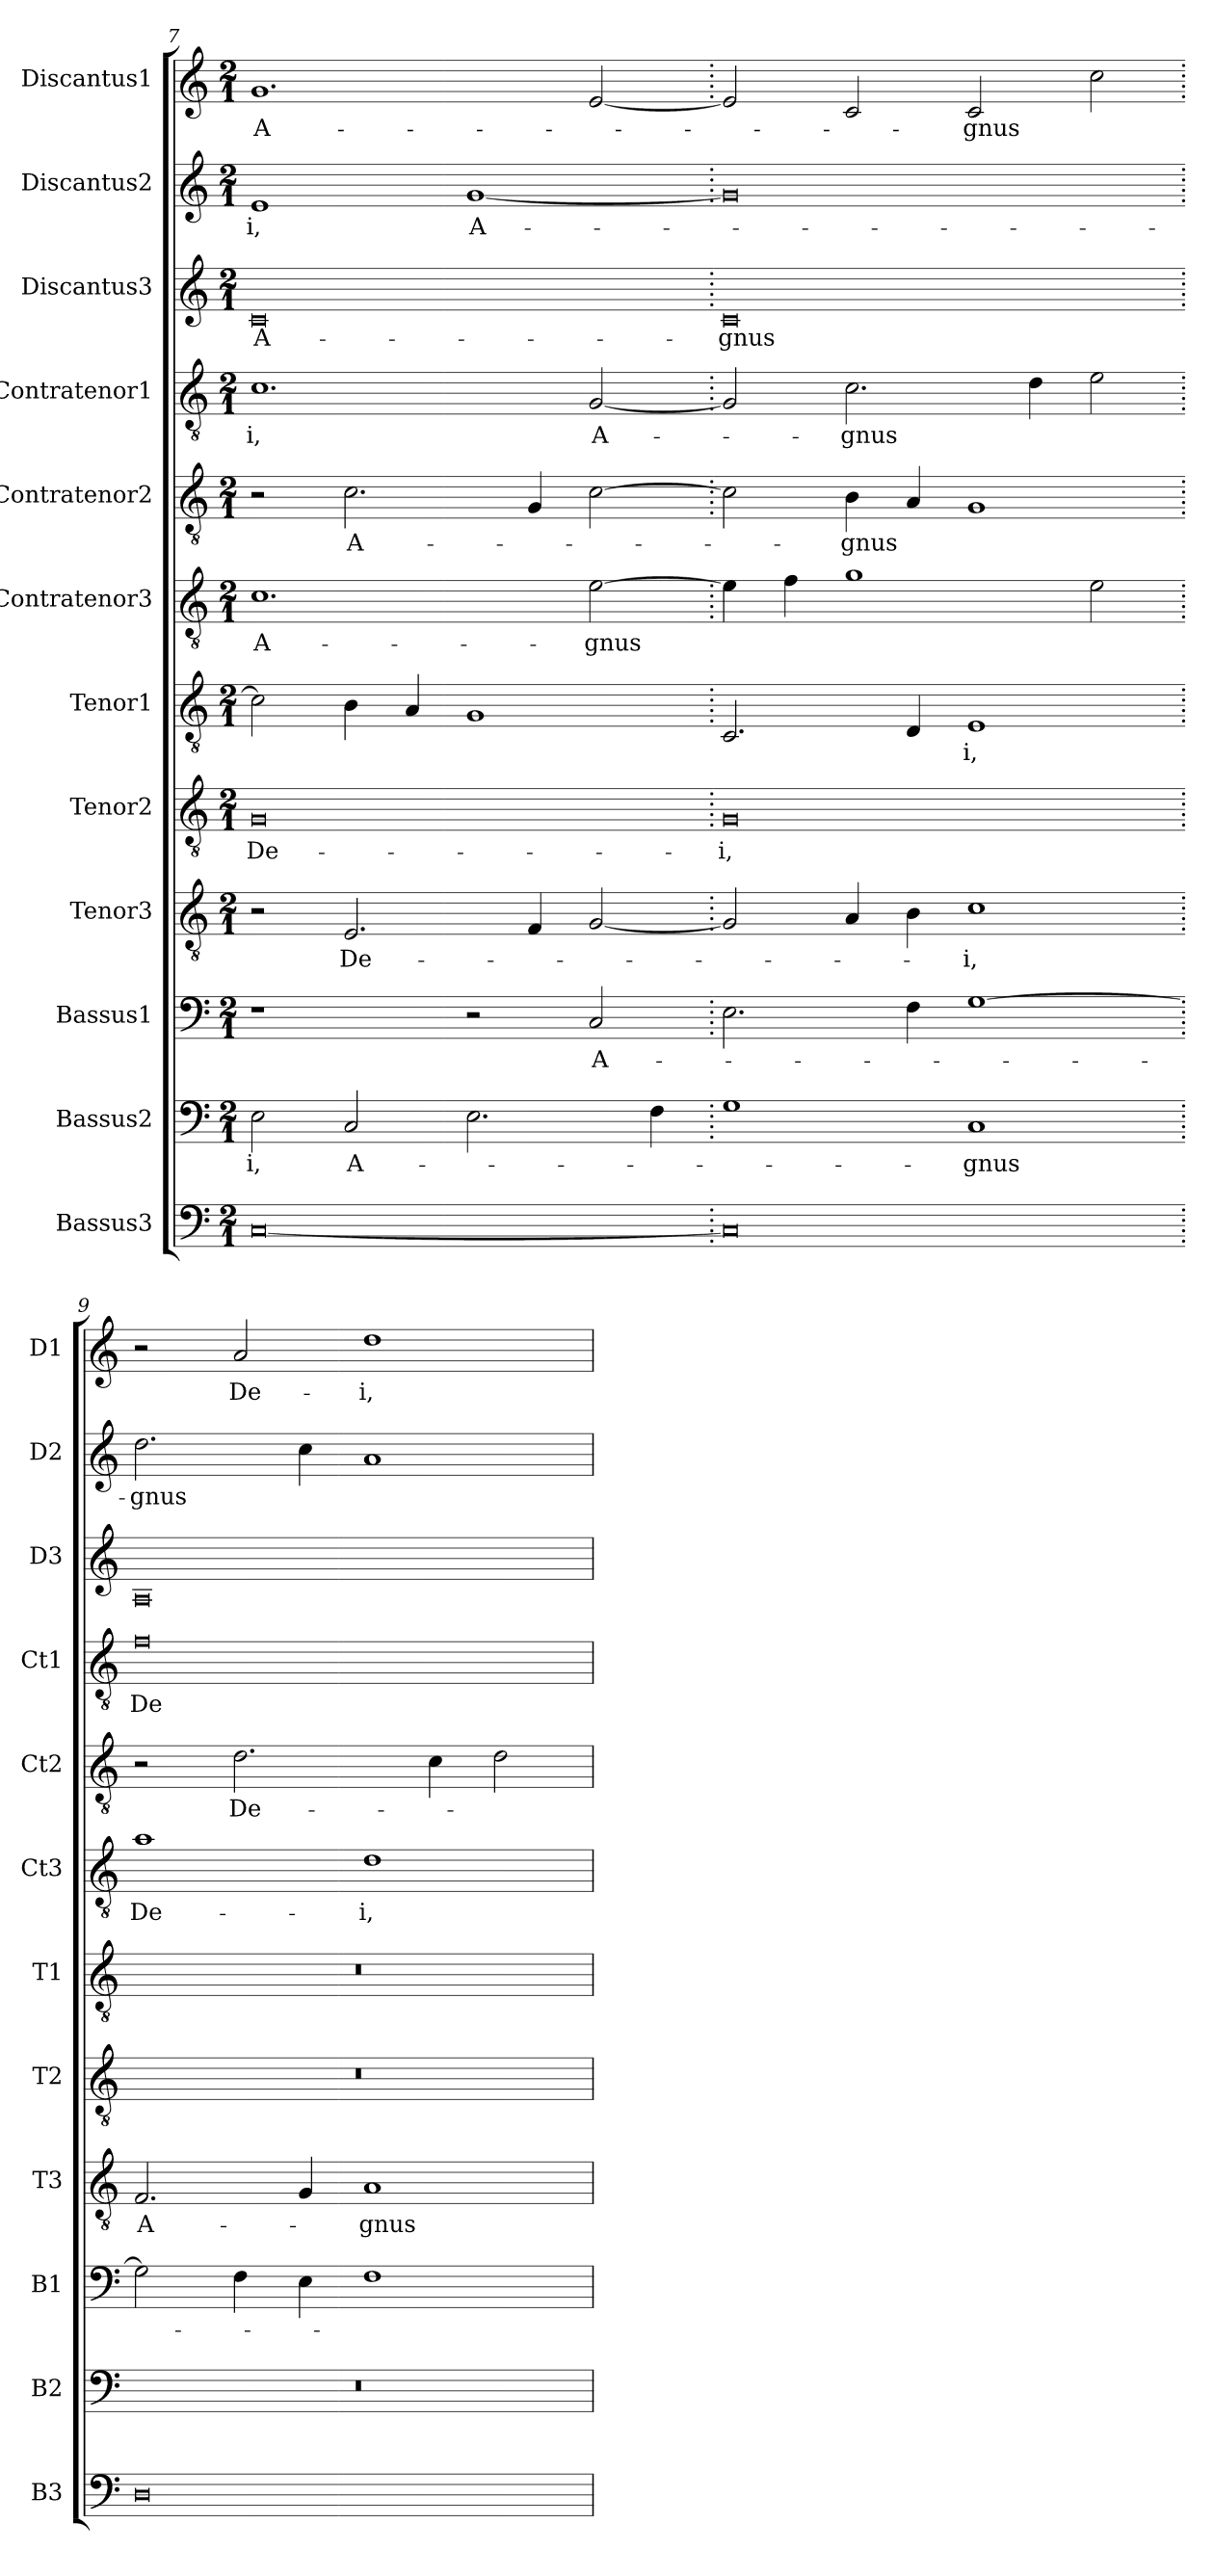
**kern	**kern	**text	**kern	**text	**kern	**text	**kern	**text	**kern	**text	**kern	**text	**kern	**text	**kern	**text	**kern	**text	**kern	**text	**kern	**text
*part12	*part11	*part11	*part10	*part10	*part9	*part9	*part8	*part8	*part7	*part7	*part6	*part6	*part5	*part5	*part4	*part4	*part3	*part3	*part2	*part2	*part1	*part1
*staff12	*staff11	*staff11	*staff10	*staff10	*staff9	*staff9	*staff8	*staff8	*staff7	*staff7	*staff6	*staff6	*staff5	*staff5	*staff4	*staff4	*staff3	*staff3	*staff2	*staff2	*staff1	*staff1
*I"Bassus3	*I"Bassus2	*	*I"Bassus1	*	*I"Tenor3	*	*I"Tenor2	*	*I"Tenor1	*	*I"Contratenor3	*	*I"Contratenor2	*	*I"Contratenor1	*	*I"Discantus3	*	*I"Discantus2	*	*I"Discantus1	*
*I'B3	*I'B2	*	*I'B1	*	*I'T3	*	*I'T2	*	*I'T1	*	*I'Ct3	*	*I'Ct2	*	*I'Ct1	*	*I'D3	*	*I'D2	*	*I'D1	*
*clefF4	*clefF4	*	*clefF4	*	*clefGv2	*	*clefGv2	*	*clefGv2	*	*clefGv2	*	*clefGv2	*	*clefGv2	*	*clefG2	*	*clefG2	*	*clefG2	*
*k[]	*k[]	*	*k[]	*	*k[]	*	*k[]	*	*k[]	*	*k[]	*	*k[]	*	*k[]	*	*k[]	*	*k[]	*	*k[]	*
*M2/1	*M2/1	*	*M2/1	*	*M2/1	*	*M2/1	*	*M2/1	*	*M2/1	*	*M2/1	*	*M2/1	*	*M2/1	*	*M2/1	*	*M2/1	*
=7	=7	=7	=7	=7	=7	=7	=7	=7	=7	=7	=7	=7	=7	=7	=7	=7	=7	=7	=7	=7	=7	=7
[0C/	2E\	-i,	1r	.	2r	.	0G/	De-	2c\]	.	1.c\	A-	2r	.	1.c\	-i,	0c/	A-	1e/	-i,	1.g/	A-
.	2C/	A-	.	.	2.E/	De-	.	.	4B\	.	.	.	2.c\	A-	.	.	.	.	.	.	.	.
.	.	.	.	.	.	.	.	.	4A/	.	.	.	.	.	.	.	.	.	.	.	.	.
.	2.E\	.	2r	.	.	.	.	.	1G/	.	.	.	.	.	.	.	.	.	[1g/	A-	.	.
.	.	.	.	.	4F/	.	.	.	.	.	.	.	4G/	.	.	.	.	.	.	.	.	.
.	.	.	2C/	A-	[2G/	.	.	.	.	.	[2e\	-gnus	[2c\	.	[2G/	A-	.	.	.	.	[2e/	.
.	4F\	.	.	.	.	.	.	.	.	.	.	.	.	.	.	.	.	.	.	.	.	.
=8.	=8.	=8.	=8.	=8.	=8.	=8.	=8.	=8.	=8.	=8.	=8.	=8.	=8.	=8.	=8.	=8.	=8.	=8.	=8.	=8.	=8.	=8.
0C/]	1G\	.	2.E\	.	2G/]	.	0G/	-i,	2.C/	.	4e\]	.	2c\]	.	2G/]	.	0c/	-gnus	0g/]	.	2e/]	.
.	.	.	.	.	.	.	.	.	.	.	4f\	.	.	.	.	.	.	.	.	.	.	.
.	.	.	.	.	4A/	.	.	.	.	.	1g\	.	4B\	-gnus	2.c\	-gnus	.	.	.	.	2c/	.
.	.	.	4F\	.	4B\	.	.	.	4D/	.	.	.	4A/	.	.	.	.	.	.	.	.	.
.	1C/	-gnus	[1G\	.	1c\	-i,	.	.	1E/	-i,	.	.	1G/	.	.	.	.	.	.	.	2c/	-gnus
.	.	.	.	.	.	.	.	.	.	.	.	.	.	.	4d\	.	.	.	.	.	.	.
.	.	.	.	.	.	.	.	.	.	.	2e\	.	.	.	2e\	.	.	.	.	.	2cc\	.
=9.	=9.	=9.	=9.	=9.	=9.	=9.	=9.	=9.	=9.	=9.	=9.	=9.	=9.	=9.	=9.	=9.	=9.	=9.	=9.	=9.	=9.	=9.
0D\	0r	.	2G\]	.	2.F/	A-	0r	.	0r	.	1a\	De-	2r	.	0f\	De-	0A/	.	2.dd\	-gnus	2r	.
.	.	.	4F\	.	.	.	.	.	.	.	.	.	2.d\	De-	.	.	.	.	.	.	2a/	De-
.	.	.	4E\	.	4G/	.	.	.	.	.	.	.	.	.	.	.	.	.	4cc\	.	.	.
.	.	.	1F\	.	1A/	-gnus	.	.	.	.	1d\	-i,	.	.	.	.	.	.	1a/	.	1dd\	-i,
.	.	.	.	.	.	.	.	.	.	.	.	.	4c\	.	.	.	.	.	.	.	.	.
.	.	.	.	.	.	.	.	.	.	.	.	.	2d\	.	.	.	.	.	.	.	.	.
=	=	=	=	=	=	=	=	=	=	=	=	=	=	=	=	=	=	=	=	=	=	=
*-	*-	*-	*-	*-	*-	*-	*-	*-	*-	*-	*-	*-	*-	*-	*-	*-	*-	*-	*-	*-	*-	*-
